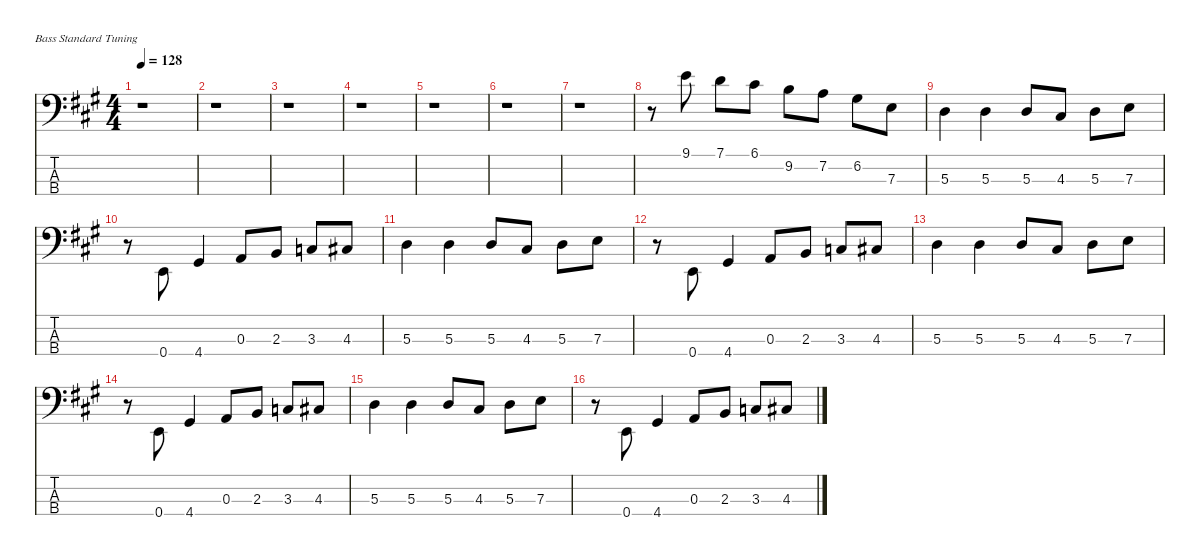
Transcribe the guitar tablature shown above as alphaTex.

\defaultSystemsLayout 4
\hideDynamics
\bracketExtendMode nobrackets
\singleTrackTrackNamePolicy hidden
\multiTrackTrackNamePolicy hidden
\firstSystemTrackNameMode fullname
\firstSystemTrackNameOrientation horizontal
\otherSystemsTrackNameOrientation horizontal
\track ("Electric Bass" "E-Bass") {defaultSystemsLayout 4 instrument electricbassfinger}
\staff {score tabs}
\tuning (G2 D2 A1 E1)
\ts (4 4)
\beaming (8 2 2 2 2)
\tempo 128
\clef f4
\ks a
r.1{dy fff instrument electricbassfinger beam Down} |
r.1{beam Down} |
r.1{beam Down} |
r.1{beam Down} |
r.1{beam Down} |
r.1{beam Down} |
r.1{beam Down} |
r.8{beam Down} 9.1{acc forcenatural}.8{beam Down} 7.1{acc forcenatural}.8{beam Down} 6.1{acc #}.8{beam Down} 9.2{acc forcenatural}.8{beam Down} 7.2{acc forcenatural}.8{beam Down} 6.2{acc #}.8{beam Down} 7.3{acc forcenatural}.8{beam Down} |
5.3{acc forcenatural}.4{beam Down} 5.3{acc forcenatural}.4{beam Down} 5.3{acc forcenatural}.8{beam Up} 4.3{acc #}.8{beam Up} 5.3{acc forcenatural}.8{beam Down} 7.3{acc forcenatural}.8{beam Down} |
r.8{beam Down} 0.4{acc forcenatural}.8{beam Up} 4.4{acc #}.4{beam Up} 0.3{acc forcenatural}.8{beam Up} 2.3{acc forcenatural}.8{beam Up} 3.3{acc forcenatural}.8{beam Up} 4.3{acc #}.8{beam Up} |
5.3{acc forcenatural}.4{beam Down} 5.3{acc forcenatural}.4{beam Down} 5.3{acc forcenatural}.8{beam Up} 4.3{acc #}.8{beam Up} 5.3{acc forcenatural}.8{beam Down} 7.3{acc forcenatural}.8{beam Down} |
r.8{beam Down} 0.4{acc forcenatural}.8{beam Up} 4.4{acc #}.4{beam Up} 0.3{acc forcenatural}.8{beam Up} 2.3{acc forcenatural}.8{beam Up} 3.3{acc forcenatural}.8{beam Up} 4.3{acc #}.8{beam Up} |
5.3{acc forcenatural}.4{beam Down} 5.3{acc forcenatural}.4{beam Down} 5.3{acc forcenatural}.8{beam Up} 4.3{acc #}.8{beam Up} 5.3{acc forcenatural}.8{beam Down} 7.3{acc forcenatural}.8{beam Down} |
r.8{beam Down} 0.4{acc forcenatural}.8{beam Up} 4.4{acc #}.4{beam Up} 0.3{acc forcenatural}.8{beam Up} 2.3{acc forcenatural}.8{beam Up} 3.3{acc forcenatural}.8{beam Up} 4.3{acc #}.8{beam Up} |
5.3{acc forcenatural}.4{beam Down} 5.3{acc forcenatural}.4{beam Down} 5.3{acc forcenatural}.8{beam Up} 4.3{acc #}.8{beam Up} 5.3{acc forcenatural}.8{beam Down} 7.3{acc forcenatural}.8{beam Down} |
r.8{beam Down} 0.4{acc forcenatural}.8{beam Up} 4.4{acc #}.4{beam Up} 0.3{acc forcenatural}.8{beam Up} 2.3{acc forcenatural}.8{beam Up} 3.3{acc forcenatural}.8{beam Up} 4.3{acc #}.8{beam Up}
